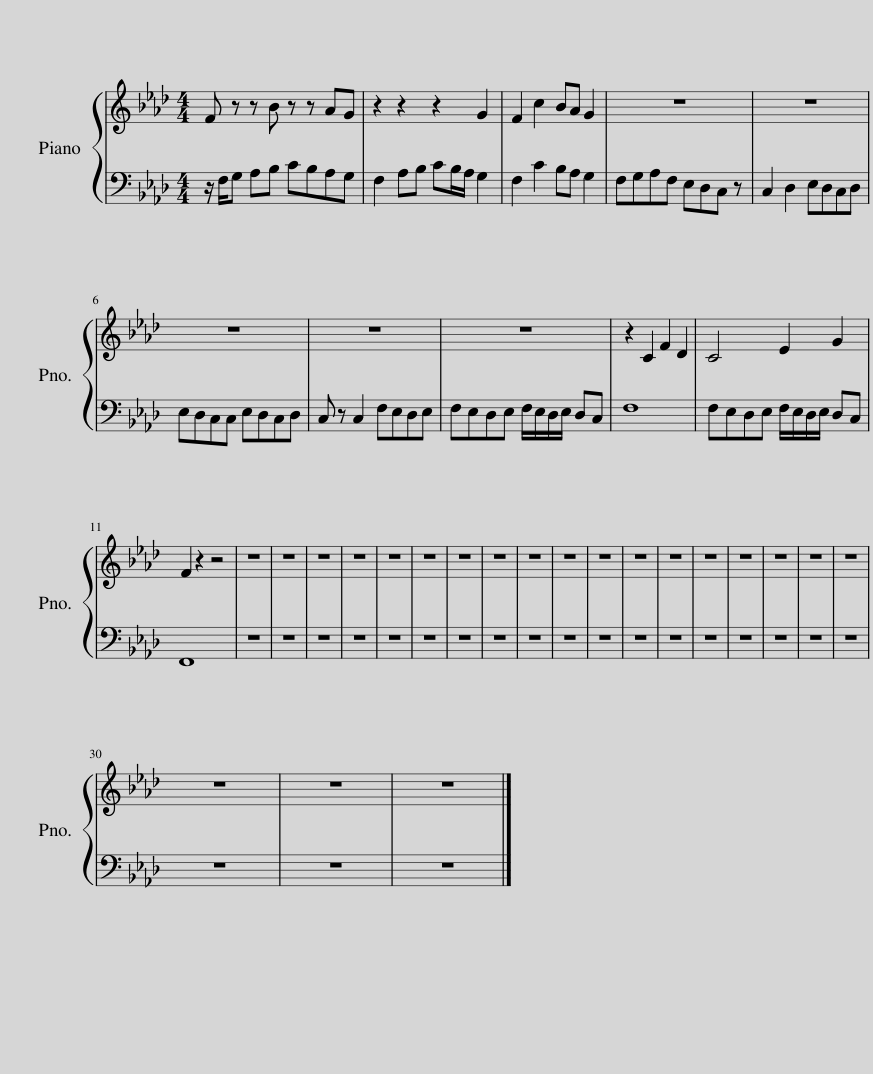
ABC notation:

X:1
%%score { 1 | 2 }
L:1/8
M:4/4
I:linebreak $
K:Ab
V:1 treble
V:2 bass
V:1
 F z z B z z AG | z2 z2 z2 G2 | F2 c2 BA G2 | z8 | z8 |$ %5
 z8 | z8 | z8 | z2 C2 F2 D2 | C4 E2 G2 |$ %10
 F2 z2 z4 | z8 | z8 | z8 | z8 | %15
 z8 | z8 | z8 | z8 | z8 | %20
 z8 | z8 | z8 | z8 | z8 | %25
 z8 | z8 | z8 | z8 |$ z8 | %30
 z8 | z8 |] %32
V:2
 z/ F,/G, A,B, CB,A,G, | F,2 A,B, CB,/A,/ G,2 | F,2 C2 B,A, G,2 | F,G,A,F, E,D,C, z | C,2 D,2 E,D,C,D, |$ %5
 E,D,C,C, E,D,C,D, | C, z C,2 F,E,D,E, | F,E,D,E, F,/E,/D,/E,/ D,C, | F,8 | F,E,D,E, F,/E,/D,/E,/ D,C, |$ %10
 F,,8 | z8 | z8 | z8 | z8 | %15
 z8 | z8 | z8 | z8 | z8 | %20
 z8 | z8 | z8 | z8 | z8 | %25
 z8 | z8 | z8 | z8 |$ z8 | %30
 z8 | z8 |] %32
